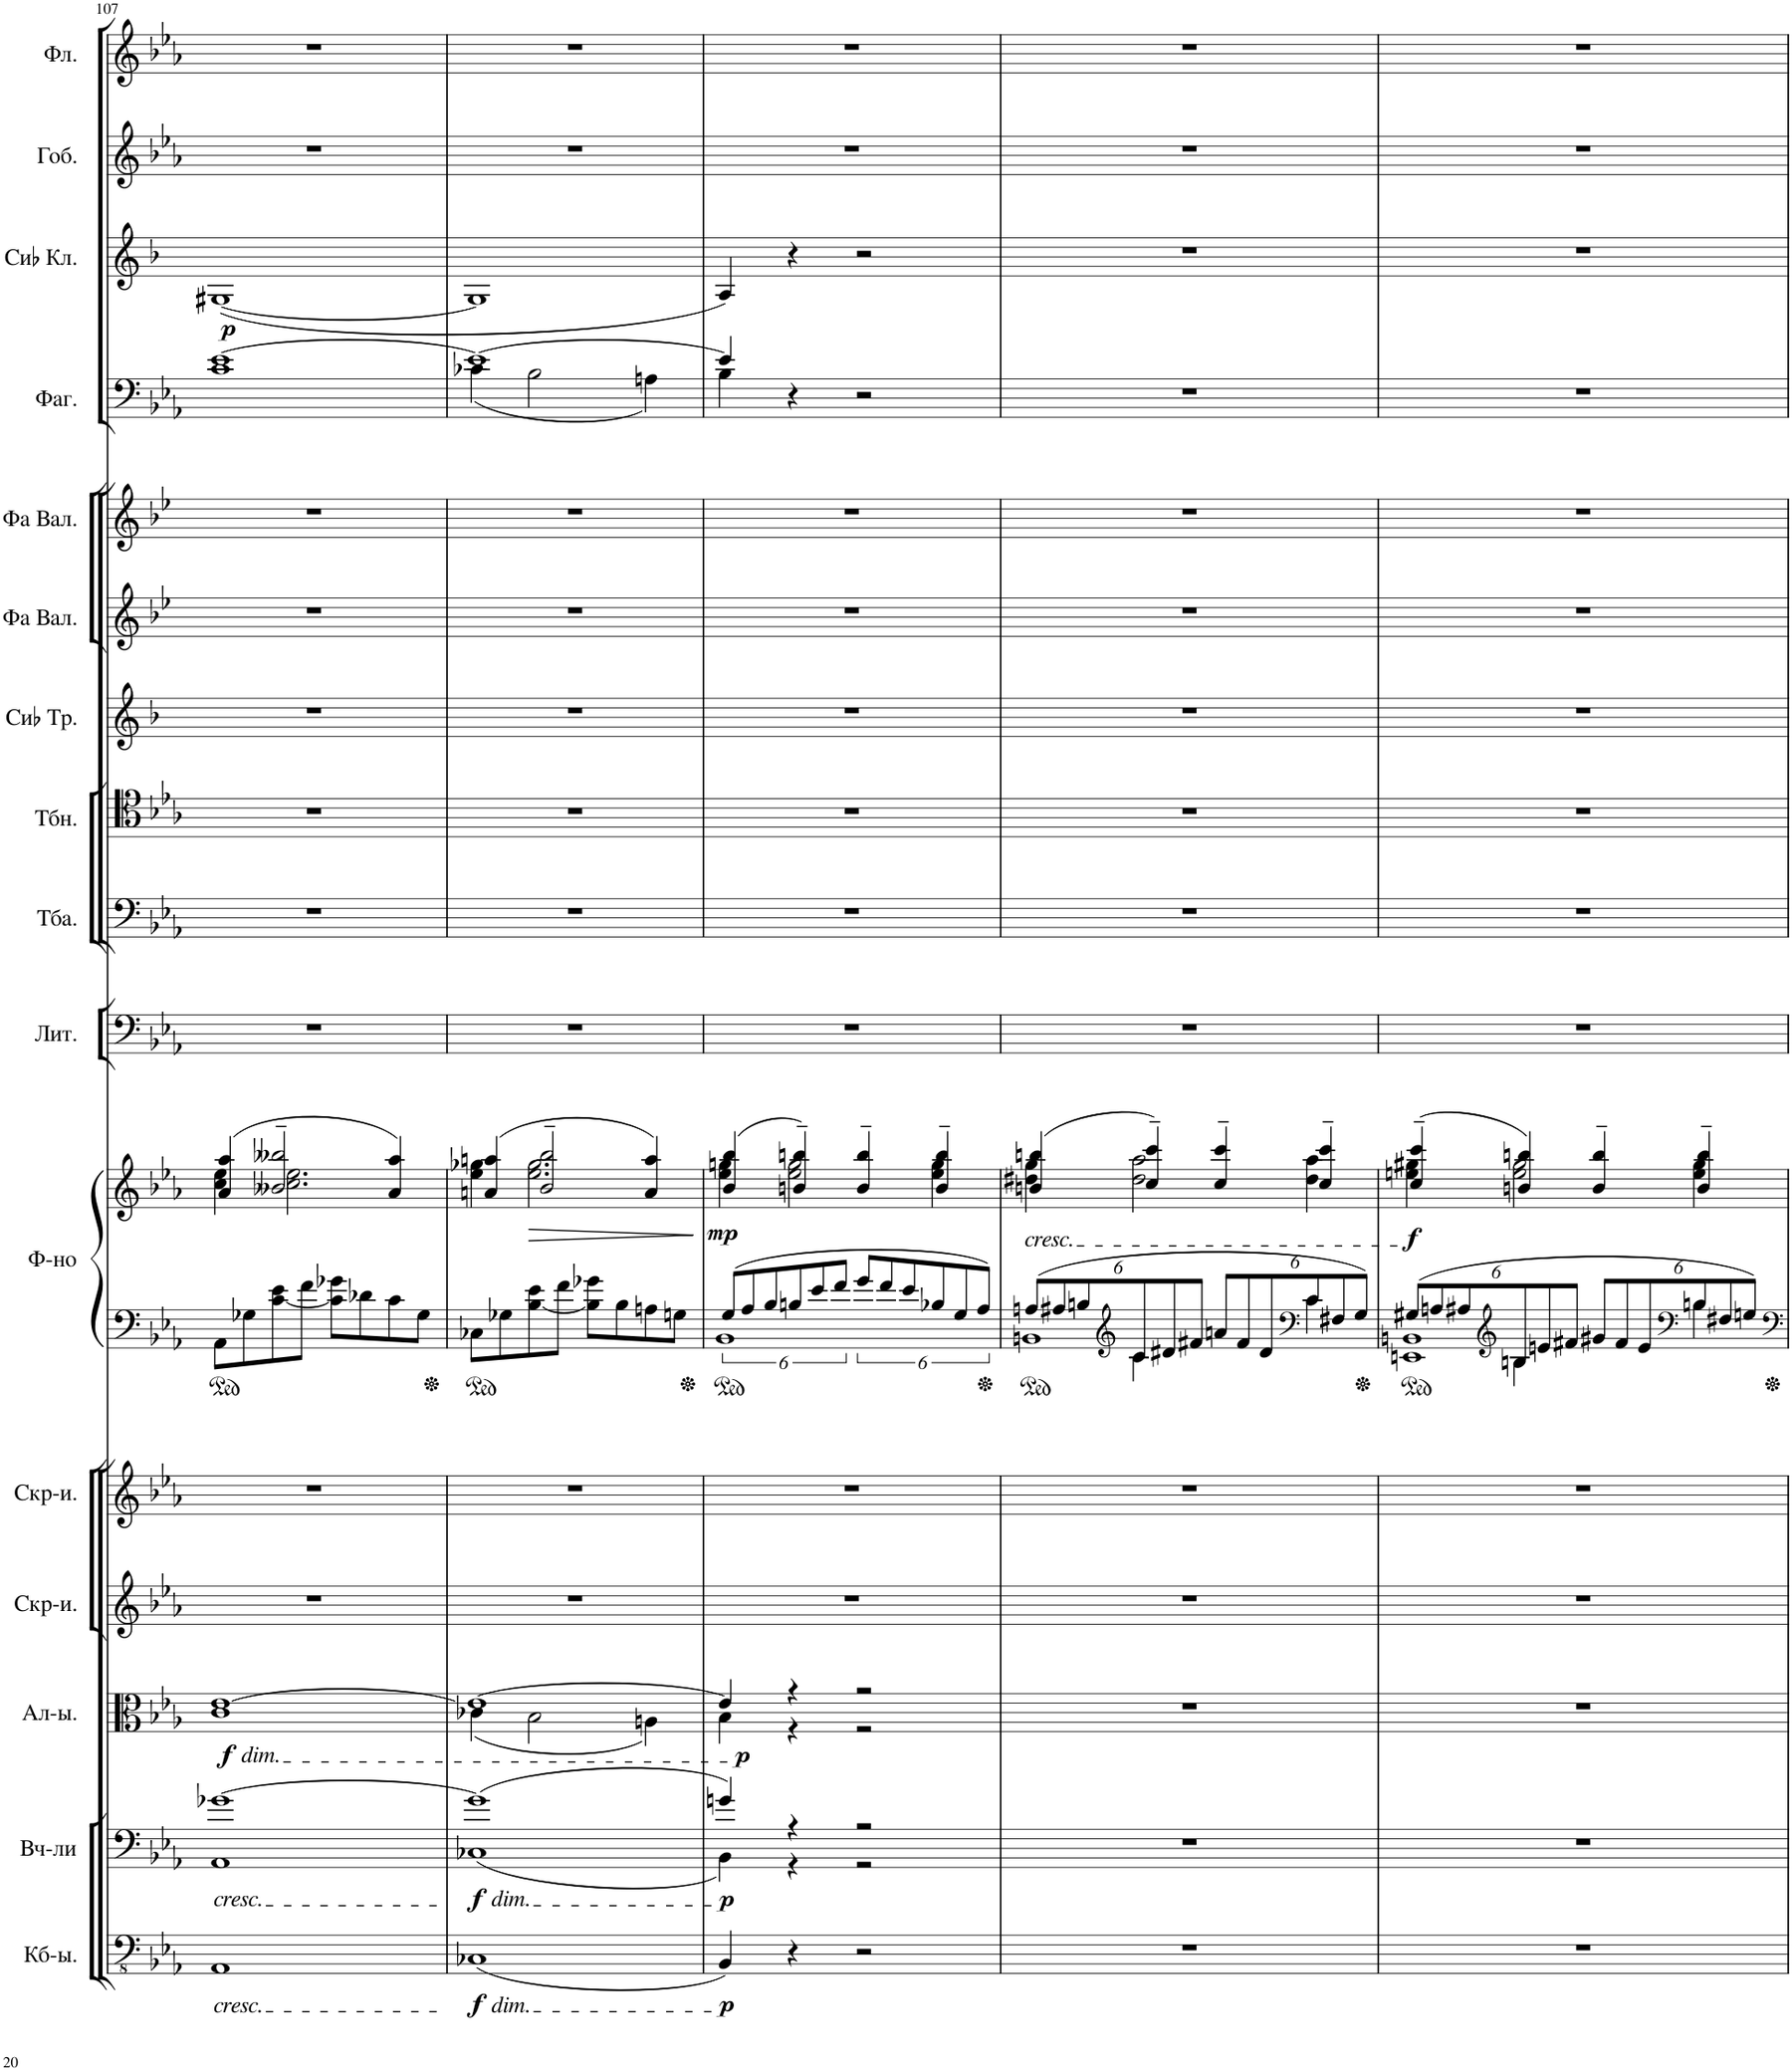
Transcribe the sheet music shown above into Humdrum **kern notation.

**kern	**dynam	**kern	**dynam	**kern	**dynam	**kern	**kern	**kern	**kern	**dynam	**kern	**kern	**kern	**kern	**kern	**kern	**kern	**kern	**dynam	**kern	**kern
*part16	*part16	*part15	*part15	*part14	*part14	*part13	*part12	*part11	*part11	*part11	*part10	*part9	*part8	*part7	*part6	*part5	*part4	*part3	*part3	*part2	*part1
*staff17	*staff17	*staff16	*staff16	*staff15	*staff15	*staff14	*staff13	*staff12	*staff11	*staff11/12	*staff10	*staff9	*staff8	*staff7	*staff6	*staff5	*staff4	*staff3	*staff3	*staff2	*staff1
*I"Контрабасы	*	*I"Виолончели	*	*I"Альты	*	*I"Скрипки	*I"Скрипки	*I"Рояль	*	*	*I"Литавры	*I"Туба	*I"Тромбон	*I"Сиb Труба	*I"Фа Валторна	*I"Фа Валторна	*I"Фагот	*I"Сиb Кларнет	*	*I"Гобой	*I"Флейта
*	*	*	*	*	*	*	*	*	*	*	*	*	*	*I'Сиb Тр.	*	*	*	*I'Сиb Кл.	*	*	*
!!LO:PB:g=z
*clefFv4	*	*clefF4	*	*clefC3	*	*clefG2	*clefG2	*clefF4	*clefG2	*	*clefF4	*clefF4	*clefC4	*clefG2	*clefG2	*clefG2	*clefF4	*clefG2	*	*clefG2	*clefG2
*	*	*	*	*	*	*	*	*	*	*	*	*	*	*Trd1c2	*Trd4c7	*Trd4c7	*	*Trd1c2	*	*	*
*k[b-e-a-]	*	*k[b-e-a-]	*	*k[b-e-a-]	*	*k[b-e-a-]	*k[b-e-a-]	*k[b-e-a-]	*k[b-e-a-]	*	*k[b-e-a-]	*k[b-e-a-]	*k[b-e-a-]	*k[b-]	*k[b-e-]	*k[b-e-]	*k[b-e-a-]	*k[b-]	*	*k[b-e-a-]	*k[b-e-a-]
*M2/2	*	*M2/2	*	*M2/2	*	*M2/2	*M2/2	*M2/2	*M2/2	*	*M2/2	*M2/2	*M2/2	*M2/2	*M2/2	*M2/2	*M2/2	*M2/2	*	*M2/2	*M2/2
*met(c|)	*	*met(c|)	*	*met(c|)	*	*met(c|)	*met(c|)	*met(c|)	*met(c|)	*	*met(c|)	*met(c|)	*met(c|)	*met(c|)	*met(c|)	*met(c|)	*met(c|)	*met(c|)	*	*met(c|)	*met(c|)
=107	=107	=107	=107	=107	=107	=107	=107	=107	=107	=107	=107	=107	=107	=107	=107	=107	=107	=107	=107	=107	=107
*	*	*^	*	*	*	*	*	*	*^	*	*	*	*	*	*	*	*^	*	*	*	*
!	!	!	!	!	!LO:TX:b:i:t=dim.	!	!	!	!	!	!	!	!	!	!	!	!	!	!	!	!	!	!	!
!	!	!LO:TX:b:i:t=cresc.	!	!	!	!	!	!	!	!	!	!	!	!	!	!	!	!	!	!	!	!	!	!
!LO:TX:b:i:t=cresc.	!	!	!	!	!	!	!	!	!	!	!	!	!	!	!	!	!	!	!	!	!	!	!	!
!	!	!	!	!	!	!LO:DY:b	!	!	!	!	!	!	!	!	!	!	!	!	!	!	!	!LO:DY:b	!	!
1AAA-	.	[1g-X	1AA-	.	1c [1e-	f	1r	1r	8AA-\L	(4a-/ 4aa-/	4cc\ 4ee-\	.	1r	1r	1r	1r	1r	1r	[1e-	1c	([1G#X	p	1r	1r
.	.	.	.	.	.	.	.	.	8G-X\	.	.	.	.	.	.	.	.	.	.	.	.	.	.	.
.	.	.	.	.	.	.	.	.	[8c\ 8e-\	2b--X/~ 2bb--X/~	2.cc\ 2.ee-\	.	.	.	.	.	.	.	.	.	.	.	.	.
.	.	.	.	.	.	.	.	.	8f\J	.	.	.	.	.	.	.	.	.	.	.	.	.	.	.
.	.	.	.	.	.	.	.	.	8c\] 8g-X\L	.	.	.	.	.	.	.	.	.	.	.	.	.	.	.
.	.	.	.	.	.	.	.	.	8d-X\	.	.	.	.	.	.	.	.	.	.	.	.	.	.	.
.	.	.	.	.	.	.	.	.	8c\	4a-/ 4aa-/)	.	.	.	.	.	.	.	.	.	.	.	.	.	.
.	.	.	.	.	.	.	.	.	8G-\J	.	.	.	.	.	.	.	.	.	.	.	.	.	.	.
=108	=108	=108	=108	=108	=108	=108	=108	=108	=108	=108	=108	=108	=108	=108	=108	=108	=108	=108	=108	=108	=108	=108	=108	=108
*	*	*	*	*	*^	*	*	*	*	*	*	*	*	*	*	*	*	*	*	*	*	*	*	*
!	!	!LO:TX:b:i:t=dim.	!	!	!	!	!	!	!	!	!	!	!	!	!	!	!	!	!	!	!	!	!	!	!
!LO:TX:b:i:t=dim.	!	!	!	!	!	!	!	!	!	!	!	!	!	!	!	!	!	!	!	!	!	!	!	!	!
!	!LO:DY:b	!	!	!LO:DY:b	!	!	!	!	!	!	!	!	!	!	!	!	!	!	!	!	!	!	!	!	!
(1CC-X	f	(1g-]	(1C-X	f	1e-_	(4c-X\	.	1r	1r	8C-X\L	(4an/ 4aan/	4ee-\ 4gg-X\	.	1r	1r	1r	1r	1r	1r	1e-_	(4c-X\	1G#]	.	1r	1r
.	.	.	.	.	.	.	.	.	.	8G-X\	.	.	.	.	.	.	.	.	.	.	.	.	.	.	.
!	!	!	!	!	!	!	!	!	!	!	!	!	!LO:HP:b	!	!	!	!	!	!	!	!	!	!	!	!
.	.	.	.	.	.	2B-\	.	.	.	[8B-\ 8e-\	2b-/~ 2bb-/~	2.ee-\ 2.gg-\	>	.	.	.	.	.	.	.	2B-\	.	.	.	.
.	.	.	.	.	.	.	.	.	.	8f\J	.	.	.	.	.	.	.	.	.	.	.	.	.	.	.
.	.	.	.	.	.	.	.	.	.	8B-\] 8g-X\L	.	.	.	.	.	.	.	.	.	.	.	.	.	.	.
.	.	.	.	.	.	.	.	.	.	8B-\	.	.	.	.	.	.	.	.	.	.	.	.	.	.	.
.	.	.	.	.	.	4An\)	.	.	.	8An\	4a/ 4aa/)	.	.	.	.	.	.	.	.	.	4An\)	.	.	.	.
.	.	.	.	.	.	.	.	.	.	8Gn\J	.	.	.	.	.	.	.	.	.	.	.	.	.	.	.
*	*	*v	*v	*	*	*	*	*	*	*	*v	*v	*	*	*	*	*	*	*	*v	*v	*	*	*	*
*	*	*	*	*v	*v	*	*	*	*	*	*	*	*	*	*	*	*	*	*	*	*	*
.	.	.	.	.	.	.	.	.	.	]	.	.	.	.	.	.	.	.	.	.	.
=109	=109	=109	=109	=109	=109	=109	=109	=109	=109	=109	=109	=109	=109	=109	=109	=109	=109	=109	=109	=109	=109
*	*	*^	*	*^	*	*	*	*^	*^	*	*	*	*	*	*	*	*^	*	*	*	*
!	!LO:DY:b	!	!	!LO:DY:b	!	!	!LO:DY:b	!	!	!	!	!	!	!LO:DY:b	!	!	!	!	!	!	!	!	!	!	!	!
4BBB-/)	p	4gn/)	4BB-\)	p	4e-/]	4B-\	p	1r	1r	12G/L	1BB-	(4b-/ 4bb-/	4ee-\ 4ggn\	mp	1r	1r	1r	1r	1r	1r	4e-/]	4B-\	4A/)	.	1r	1r
.	.	.	.	.	.	.	.	.	.	12A-/	.	.	.	.	.	.	.	.	.	.	.	.	.	.	.	.
.	.	.	.	.	.	.	.	.	.	12B-/	.	.	.	.	.	.	.	.	.	.	.	.	.	.	.	.
4r	.	4r	4r	.	4r	4r	.	.	.	12Bn/	.	4bn/~ 4bbn/~)	2ee-\ 2gg\	.	.	.	.	.	.	.	4r	2.ryy	4r	.	.	.
.	.	.	.	.	.	.	.	.	.	12e-/	.	.	.	.	.	.	.	.	.	.	.	.	.	.	.	.
.	.	.	.	.	.	.	.	.	.	12f/J	.	.	.	.	.	.	.	.	.	.	.	.	.	.	.	.
2r	.	2r	2r	.	2r	2r	.	.	.	12g/L	.	4b/~ 4bb/~	.	.	.	.	.	.	.	.	2r	.	2r	.	.	.
.	.	.	.	.	.	.	.	.	.	12f/	.	.	.	.	.	.	.	.	.	.	.	.	.	.	.	.
.	.	.	.	.	.	.	.	.	.	12e-/	.	.	.	.	.	.	.	.	.	.	.	.	.	.	.	.
.	.	.	.	.	.	.	.	.	.	12B-X/	.	4b/~ 4bb/~	4ee-\ 4gg\	.	.	.	.	.	.	.	.	.	.	.	.	.
.	.	.	.	.	.	.	.	.	.	12G/	.	.	.	.	.	.	.	.	.	.	.	.	.	.	.	.
.	.	.	.	.	.	.	.	.	.	12A-/J	.	.	.	.	.	.	.	.	.	.	.	.	.	.	.	.
*	*	*v	*v	*	*	*	*	*	*	*v	*v	*	*	*	*	*	*	*	*	*	*v	*v	*	*	*	*
*	*	*	*	*v	*v	*	*	*	*	*	*	*	*	*	*	*	*	*	*	*	*	*	*
=110	=110	=110	=110	=110	=110	=110	=110	=110	=110	=110	=110	=110	=110	=110	=110	=110	=110	=110	=110	=110	=110	=110
*	*	*	*	*	*	*	*	*Xbrackettup	*	*	*	*	*	*	*	*	*	*	*	*	*	*
*	*	*	*	*	*	*	*	*^	*	*	*	*	*	*	*	*	*	*	*	*	*	*
*	*	*	*	*	*	*	*	*	*^	*	*	*	*	*	*	*	*	*	*	*	*	*	*
!	!	!	!	!	!	!	!	!	!	!	!LO:TX:b:i:t=cresc.	!	!	!	!	!	!	!	!	!	!	!	!	!
1r	.	1r	.	1r	.	1r	1r	12An/L	1BBn	4ryy	(4bn/ 4bbn/	4dd#X\ 4gg\	.	1r	1r	1r	1r	1r	1r	1r	1r	.	1r	1r
.	.	.	.	.	.	.	.	12A#X/	.	.	.	.	.	.	.	.	.	.	.	.	.	.	.	.
.	.	.	.	.	.	.	.	12Bn/	.	.	.	.	.	.	.	.	.	.	.	.	.	.	.	.
*	*	*	*	*	*	*	*	*clefG2	*	*	*	*	*	*	*	*	*	*	*	*	*	*	*	*
.	.	.	.	.	.	.	.	12c/	.	4c\	4cc/~ 4ccc/~)	2dd#\ 2aa-\	.	.	.	.	.	.	.	.	.	.	.	.
.	.	.	.	.	.	.	.	12d#X/	.	.	.	.	.	.	.	.	.	.	.	.	.	.	.	.
.	.	.	.	.	.	.	.	12f#X/J	.	.	.	.	.	.	.	.	.	.	.	.	.	.	.	.
.	.	.	.	.	.	.	.	12an/L	.	4ryy	4cc/~ 4ccc/~	.	.	.	.	.	.	.	.	.	.	.	.	.
.	.	.	.	.	.	.	.	12f#/	.	.	.	.	.	.	.	.	.	.	.	.	.	.	.	.
.	.	.	.	.	.	.	.	12d#/	.	.	.	.	.	.	.	.	.	.	.	.	.	.	.	.
*	*	*	*	*	*	*	*	*clefF4	*	*	*	*	*	*	*	*	*	*	*	*	*	*	*	*
.	.	.	.	.	.	.	.	12c/	.	4c\	4cc/~ 4ccc/~	4dd#\ 4aa-\	.	.	.	.	.	.	.	.	.	.	.	.
.	.	.	.	.	.	.	.	12F#X/	.	.	.	.	.	.	.	.	.	.	.	.	.	.	.	.
.	.	.	.	.	.	.	.	12G/J	.	.	.	.	.	.	.	.	.	.	.	.	.	.	.	.
=111	=111	=111	=111	=111	=111	=111	=111	=111	=111	=111	=111	=111	=111	=111	=111	=111	=111	=111	=111	=111	=111	=111	=111	=111
!	!	!	!	!	!	!	!	!	!	!	!	!	!LO:DY:b	!	!	!	!	!	!	!	!	!	!	!
1r	.	1r	.	1r	.	1r	1r	12G#X/L	1EEn 1BBn	4ryy	(4cc/~ 4ccc/~	4een\ 4gg#X\	f	1r	1r	1r	1r	1r	1r	1r	1r	.	1r	1r
.	.	.	.	.	.	.	.	12An/	.	.	.	.	.	.	.	.	.	.	.	.	.	.	.	.
.	.	.	.	.	.	.	.	12A#X/	.	.	.	.	.	.	.	.	.	.	.	.	.	.	.	.
*	*	*	*	*	*	*	*	*clefG2	*	*	*	*	*	*	*	*	*	*	*	*	*	*	*	*
.	.	.	.	.	.	.	.	12Bn/	.	4B\	4bn/ 4bbn/)	2ee\ 2gg#\	.	.	.	.	.	.	.	.	.	.	.	.
.	.	.	.	.	.	.	.	12en/	.	.	.	.	.	.	.	.	.	.	.	.	.	.	.	.
.	.	.	.	.	.	.	.	12f#X/J	.	.	.	.	.	.	.	.	.	.	.	.	.	.	.	.
.	.	.	.	.	.	.	.	12g#X/L	.	4ryy	4b/~ 4bb/~	.	.	.	.	.	.	.	.	.	.	.	.	.
.	.	.	.	.	.	.	.	12f#/	.	.	.	.	.	.	.	.	.	.	.	.	.	.	.	.
.	.	.	.	.	.	.	.	12e/	.	.	.	.	.	.	.	.	.	.	.	.	.	.	.	.
*	*	*	*	*	*	*	*	*clefF4	*	*	*	*	*	*	*	*	*	*	*	*	*	*	*	*
.	.	.	.	.	.	.	.	12Bn/	.	4B\	4b/~ 4bb/~	4ee\ 4gg#\	.	.	.	.	.	.	.	.	.	.	.	.
.	.	.	.	.	.	.	.	12F#X/	.	.	.	.	.	.	.	.	.	.	.	.	.	.	.	.
.	.	.	.	.	.	.	.	12Gn/J	.	.	.	.	.	.	.	.	.	.	.	.	.	.	.	.
*	*	*	*	*	*	*	*	*v	*v	*v	*	*	*	*	*	*	*	*	*	*	*	*	*	*
*	*	*	*	*	*	*	*	*	*v	*v	*	*	*	*	*	*	*	*	*	*	*	*
=	=	=	=	=	=	=	=	=	=	=	=	=	=	=	=	=	=	=	=	=	=
*-	*-	*-	*-	*-	*-	*-	*-	*-	*-	*-	*-	*-	*-	*-	*-	*-	*-	*-	*-	*-	*-
